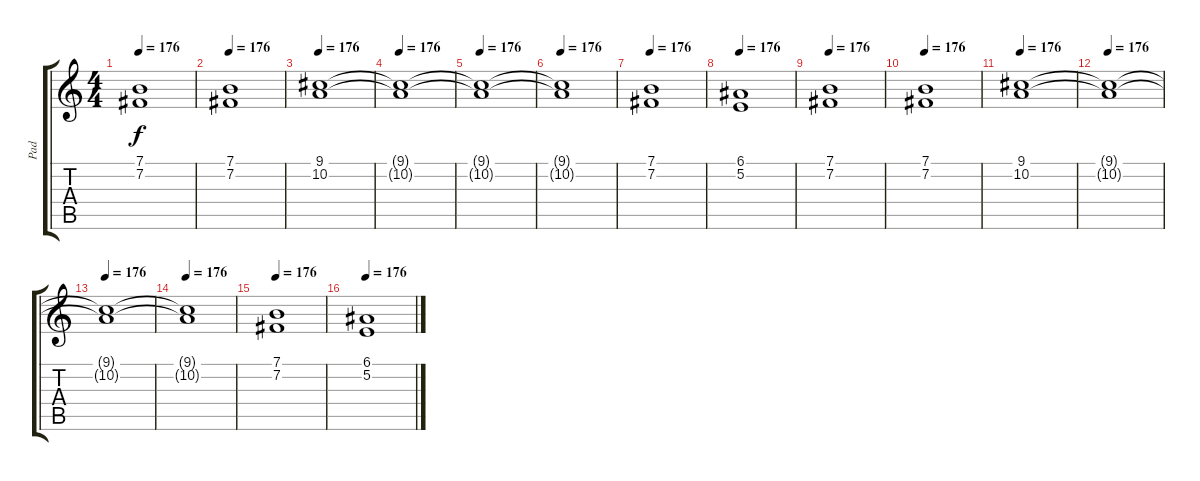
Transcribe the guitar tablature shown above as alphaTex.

\track ("Pad" "Pad") {instrument pad7halo}
\staff {score tabs}
\tuning (E4 B3 G3 D3 A2 E2) {hide}
\ts (4 4)
\tempo 176
\clef g2
\ks c
(7.1 7.2).1{dy f volume 1} |
\tempo 176
(7.1 7.2).1{volume 12} |
\tempo 176
(9.1 10.2).1 |
\tempo 176
(9.1{t} 10.2{t}).1 |
\tempo 176
(9.1{t} 10.2{t}).1 |
\tempo 176
(9.1{t} 10.2{t}).1 |
\tempo 176
(7.1 7.2).1 |
\tempo 176
(6.1 5.2).1 |
\tempo 176
(7.1 7.2).1{volume 1} |
\tempo 176
(7.1 7.2).1{volume 12} |
\tempo 176
(9.1 10.2).1 |
\tempo 176
(9.1{t} 10.2{t}).1 |
\tempo 176
(9.1{t} 10.2{t}).1 |
\tempo 176
(9.1{t} 10.2{t}).1 |
\tempo 176
(7.1 7.2).1 |
\tempo 176
(6.1 5.2).1
